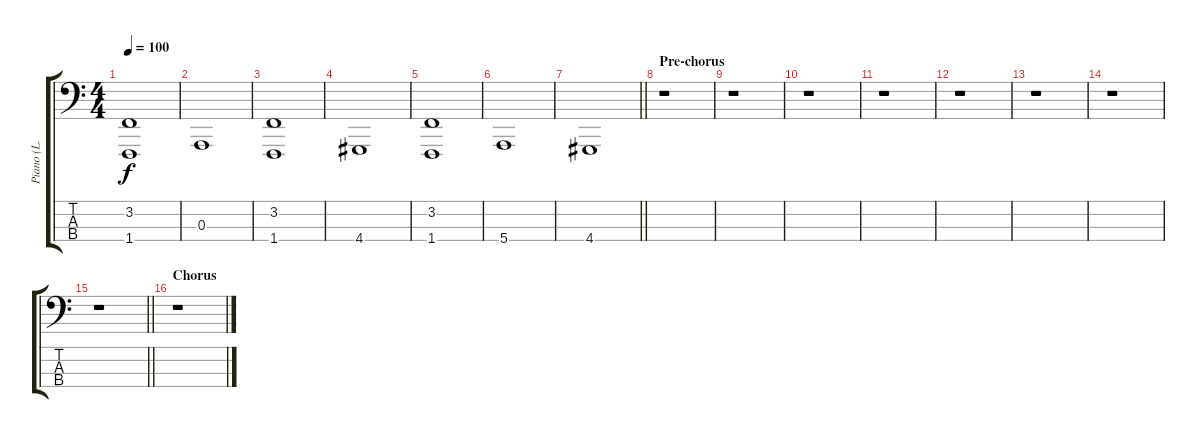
\track ("Piano (L. Hand)" "Piano (L. ") {instrument acousticgrandpiano}
\staff {score tabs}
\tuning (G2 D2 A1 E1) {hide}
\ts (4 4)
\tempo 100
\clef f4
\ks c
(3.2 1.4).1{dy f} |
0.3.1 |
(3.2 1.4).1 |
4.4.1 |
(3.2 1.4).1 |
5.4.1 |
\barLineRight lightlight
4.4.1 |
\section ("" "Pre-chorus")
r.1 |
r.1 |
r.1 |
r.1 |
r.1 |
r.1 |
r.1 |
\barLineRight lightlight
r.1 |
\section ("" "Chorus")
r.1
